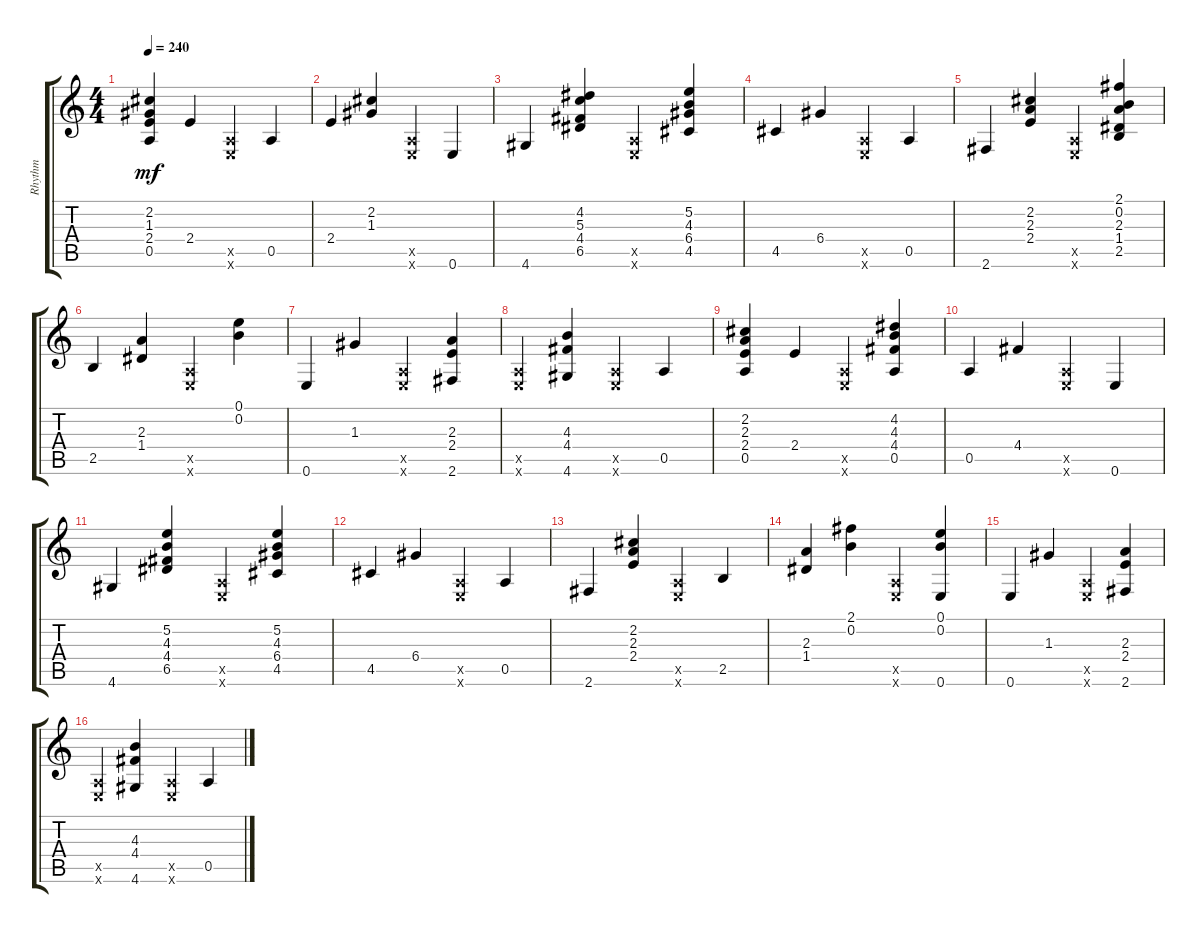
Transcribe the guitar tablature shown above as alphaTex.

\track ("Rhythm" "Rhythm") {instrument acousticguitarsteel}
\staff {score tabs}
\tuning (E4 B3 G3 D3 A2 E2) {hide}
\ts (4 4)
\tempo 240
\clef g2
\ks c
(2.2 1.3 2.4 0.5).4{dy mf} 2.4.4 (0.5{x} 0.6{x}).4 0.5.4 |
2.4.4 (2.2 1.3).4 (0.5{x} 0.6{x}).4 0.6.4 |
4.6.4 (4.2 5.3 4.4 6.5).4 (0.5{x} 0.6{x}).4 (5.2 4.3 6.4 4.5).4 |
4.5.4 6.4.4 (0.5{x} 0.6{x}).4 0.5.4 |
2.6.4 (2.2 2.3 2.4).4 (0.5{x} 0.6{x}).4 (2.1 0.2 2.3 1.4 2.5).4 |
2.5.4 (2.3 1.4).4 (0.5{x} 0.6{x}).4 (0.1 0.2).4 |
0.6.4 1.3.4 (0.5{x} 0.6{x}).4 (2.3 2.4 2.6).4 |
(0.5{x} 0.6{x}).4 (4.3 4.4 4.6).4 (0.5{x} 0.6{x}).4 0.5.4 |
(2.2 2.3 2.4 0.5).4 2.4.4 (0.5{x} 0.6{x}).4 (4.2 4.3 4.4 0.5).4 |
0.5.4 4.4.4 (0.5{x} 0.6{x}).4 0.6.4 |
4.6.4 (5.2 4.3 4.4 6.5).4 (0.5{x} 0.6{x}).4 (5.2 4.3 6.4 4.5).4 |
4.5.4 6.4.4 (0.5{x} 0.6{x}).4 0.5.4 |
2.6.4 (2.2 2.3 2.4).4 (0.5{x} 0.6{x}).4 2.5.4 |
(2.3 1.4).4 (2.1 0.2).4 (0.5{x} 0.6{x}).4 (0.1 0.2 0.6).4 |
0.6.4 1.3.4 (0.5{x} 0.6{x}).4 (2.3 2.4 2.6).4 |
(0.5{x} 0.6{x}).4 (4.3 4.4 4.6).4 (0.5{x} 0.6{x}).4 0.5.4
